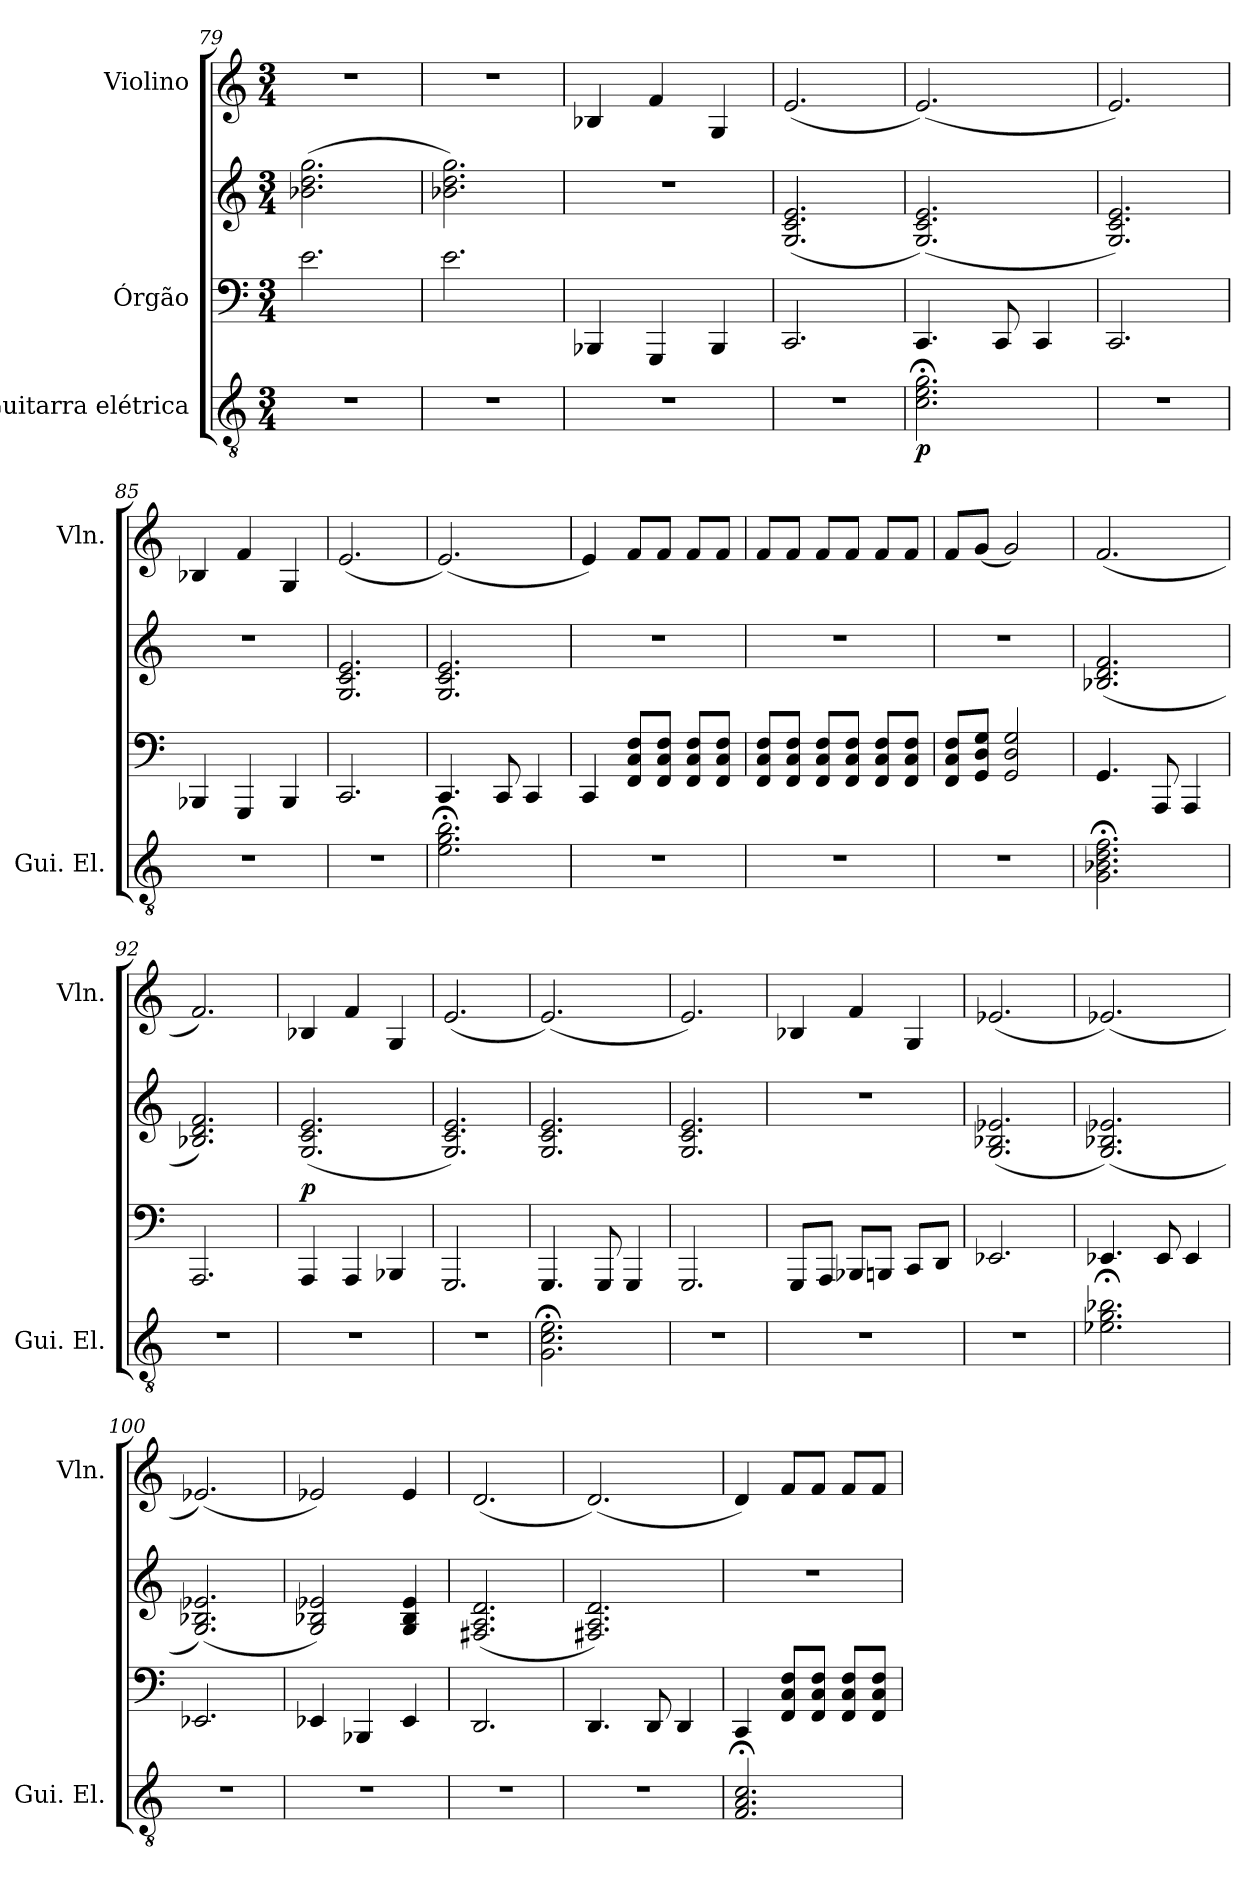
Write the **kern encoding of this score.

**kern	**dynam	**kern	**kern	**dynam	**kern
*part3	*part3	*part2	*part2	*part2	*part1
*staff4	*staff4	*staff3	*staff2	*staff2/3	*staff1
*I"Guitarra elétrica	*	*I"Órgão	*	*	*I"Violino
*I'Gui. El.	*	*	*	*	*I'Vln.
*clefGv2	*	*clefF4	*clefG2	*	*clefG2
*k[]	*	*k[]	*k[]	*	*k[]
*M3/4	*	*M3/4	*M3/4	*	*M3/4
=79	=79	=79	=79	=79	=79
2.r	.	2.e\	(2.b-X\ 2.dd\ 2.gg\	.	2.r
=80	=80	=80	=80	=80	=80
2.r	.	2.e\	2.b-X\ 2.dd\ 2.gg\)	.	2.r
=81	=81	=81	=81	=81	=81
2.r	.	4BBB-X/	2.r	.	4B-X/
.	.	4GGG/	.	.	4f/
.	.	4BBB-/	.	.	4G/
=82	=82	=82	=82	=82	=82
2.r	.	2.CC/	(2.G/ 2.c/ 2.e/	.	(2.e/
=83	=83	=83	=83	=83	=83
*k[]	*	*k[]	*k[]	*	*k[]
!	!LO:DY:b	!	!	!	!
2.c\;< 2.e\;< 2.g\;<	p	4.CC/	(2.G/ 2.c/ 2.e/)	.	(2.e/)
.	.	8CC/	.	.	.
.	.	4CC/	.	.	.
=84	=84	=84	=84	=84	=84
2.r	.	2.CC/	2.G/ 2.c/ 2.e/)	.	2.e/)
=85	=85	=85	=85	=85	=85
2.r	.	4BBB-X/	2.r	.	4B-X/
.	.	4GGG/	.	.	4f/
.	.	4BBB-/	.	.	4G/
=86	=86	=86	=86	=86	=86
2.r	.	2.CC/	2.G/ 2.c/ 2.e/	.	(2.e/
=87	=87	=87	=87	=87	=87
2.e\;< 2.g\;< 2.b\;<	.	4.CC/	2.G/ 2.c/ 2.e/	.	(2.e/)
.	.	8CC/	.	.	.
.	.	4CC/	.	.	.
=88	=88	=88	=88	=88	=88
2.r	.	4CC/	2.r	.	4e/)
.	.	8FF/ 8C/ 8F/L	.	.	8f/L
.	.	8FF/ 8C/ 8F/J	.	.	8f/J
.	.	8FF/ 8C/ 8F/L	.	.	8f/L
.	.	8FF/ 8C/ 8F/J	.	.	8f/J
!!LO:LB:g=z
=89	=89	=89	=89	=89	=89
2.r	.	8FF/ 8C/ 8F/L	2.r	.	8f/L
.	.	8FF/ 8C/ 8F/J	.	.	8f/J
.	.	8FF/ 8C/ 8F/L	.	.	8f/L
.	.	8FF/ 8C/ 8F/J	.	.	8f/J
.	.	8FF/ 8C/ 8F/L	.	.	8f/L
.	.	8FF/ 8C/ 8F/J	.	.	8f/J
=90	=90	=90	=90	=90	=90
2.r	.	8FF/ 8C/ 8F/L	2.r	.	8f/L
.	.	8GG/ 8D/ 8G/J	.	.	(8g/J
.	.	2GG/ 2D/ 2G/	.	.	2g/)
=91	=91	=91	=91	=91	=91
2.G\;< 2.B-X\;< 2.d\;< 2.f\;<	.	4.GG/	(2.B-X/ 2.d/ 2.f/	.	(2.f/
.	.	8AAA/	.	.	.
.	.	4AAA/	.	.	.
=92	=92	=92	=92	=92	=92
2.r	.	2.AAA/	2.B-X/ 2.d/ 2.f/)	.	2.f/)
=93	=93	=93	=93	=93	=93
!	!	!	!	!LO:DY:a=2	!
2.r	.	4AAA/	(2.G/ 2.c/ 2.e/	p	4B-X/
.	.	4AAA/	.	.	4f/
.	.	4BBB-X/	.	.	4G/
=94	=94	=94	=94	=94	=94
2.r	.	2.GGG/	2.G/ 2.c/ 2.e/)	.	(2.e/
=95	=95	=95	=95	=95	=95
2.G\;< 2.c\;< 2.e\;<	.	4.GGG/	2.G/ 2.c/ 2.e/	.	(2.e/)
.	.	8GGG/	.	.	.
.	.	4GGG/	.	.	.
=96	=96	=96	=96	=96	=96
2.r	.	2.GGG/	2.G/ 2.c/ 2.e/	.	2.e/)
=97	=97	=97	=97	=97	=97
2.r	.	8GGG/L	2.r	.	4B-X/
.	.	8AAA/J	.	.	.
.	.	8BBB-X/L	.	.	4f/
.	.	8BBBn/J	.	.	.
.	.	8CC/L	.	.	4G/
.	.	8DD/J	.	.	.
=98	=98	=98	=98	=98	=98
2.r	.	2.EE-X/	(2.G/ 2.B-X/ 2.e-X/	.	(2.e-X/
=99	=99	=99	=99	=99	=99
2.e-X\;< 2.g\;< 2.b-X\;<	.	4.EE-X/	(2.G/ 2.B-X/ 2.e-X/)	.	(2.e-X/)
.	.	8EE-/	.	.	.
.	.	4EE-/	.	.	.
=100	=100	=100	=100	=100	=100
2.r	.	2.EE-X/	(2.G/ 2.B-X/ 2.e-X/)	.	(2.e-X/)
=101	=101	=101	=101	=101	=101
2.r	.	4EE-X/	2G/ 2B-X/ 2e-X/)	.	2e-X/)
.	.	4BBB-X/	.	.	.
.	.	4EE-/	4G/ 4B-/ 4e-/	.	4e-/
!!LO:LB:g=z
=102	=102	=102	=102	=102	=102
2.r	.	2.DD/	(2.F#X/ 2.A/ 2.d/	.	(2.d/
=103	=103	=103	=103	=103	=103
2.r	.	4.DD/	2.F#X/ 2.A/ 2.d/)	.	(2.d/)
.	.	8DD/	.	.	.
.	.	4DD/	.	.	.
=104	=104	=104	=104	=104	=104
2.F/;< 2.A/;< 2.c/;<	.	4CC/	2.r	.	4d/)
.	.	8FF/ 8C/ 8F/L	.	.	8f/L
.	.	8FF/ 8C/ 8F/J	.	.	8f/J
.	.	8FF/ 8C/ 8F/L	.	.	8f/L
.	.	8FF/ 8C/ 8F/J	.	.	8f/J
=	=	=	=	=	=
*-	*-	*-	*-	*-	*-
